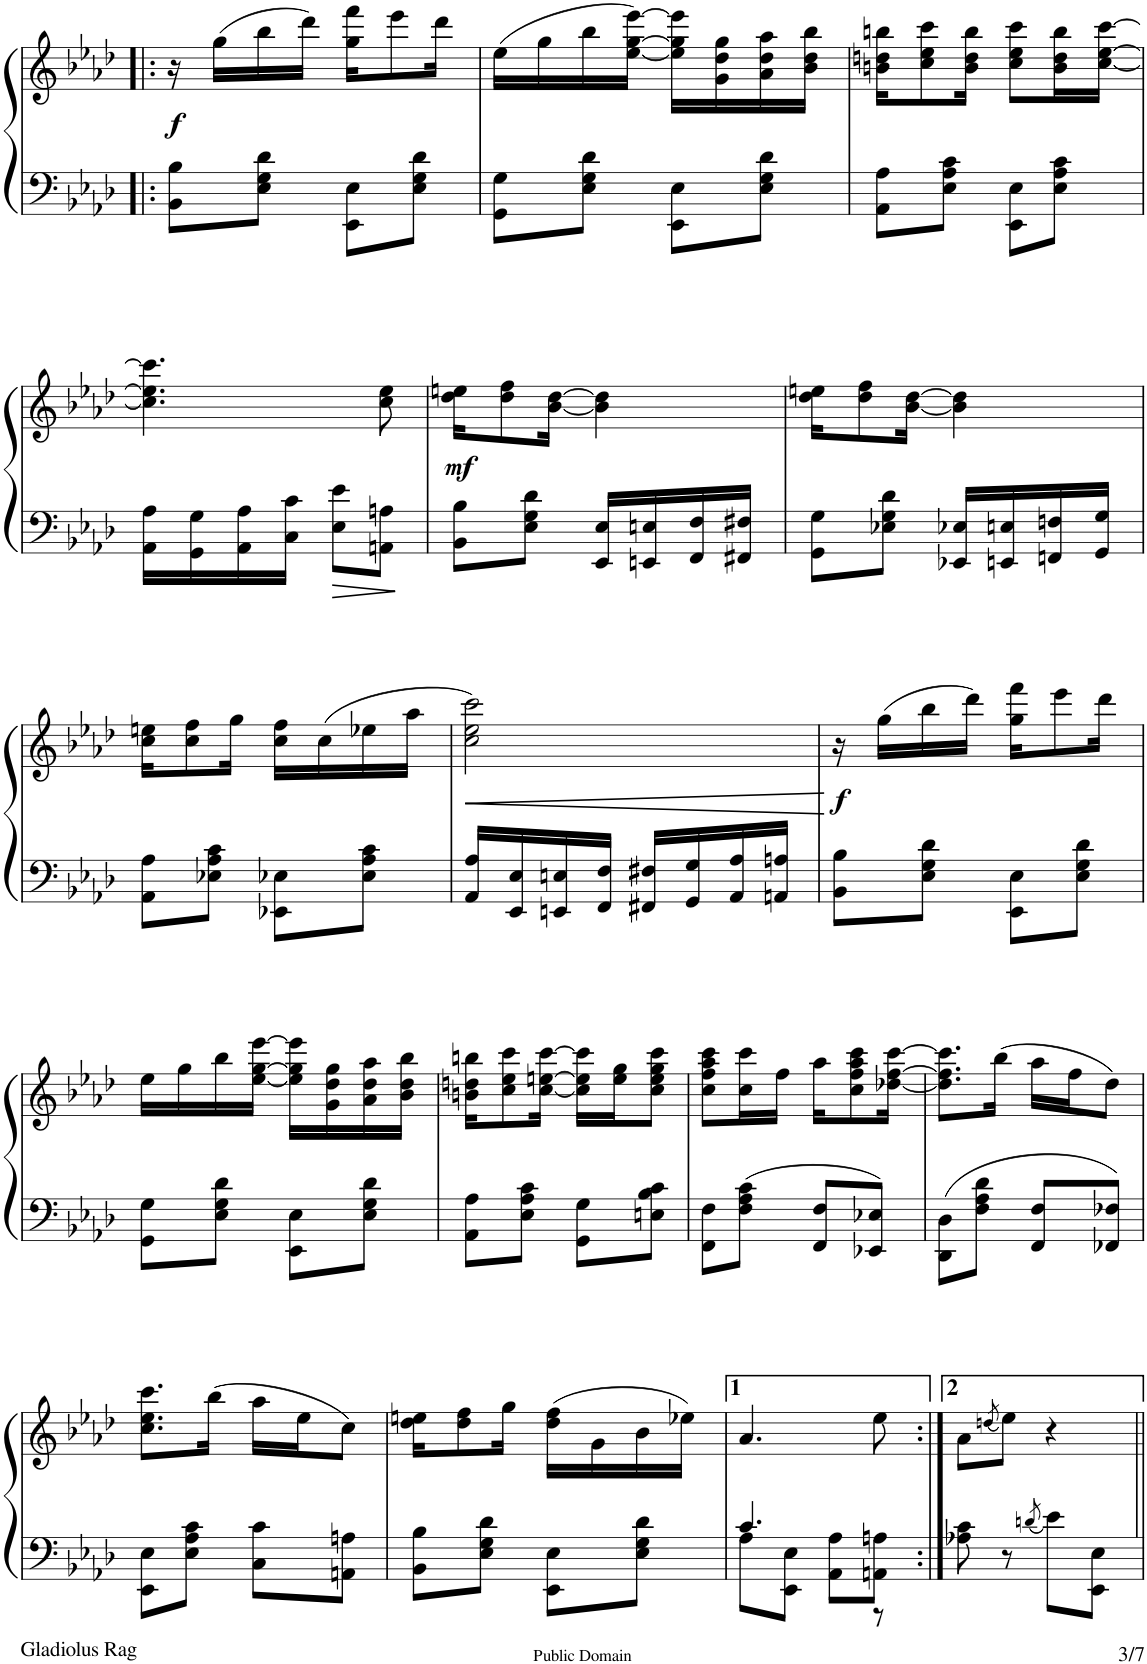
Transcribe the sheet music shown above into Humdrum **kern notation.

**kern	**kern	**dynam
*part1	*part1	*part1
*staff2	*staff1	*staff1/2
*I"Piano.	*	*
*I'Pno	*	*
!!LO:PB:g=z
*clefF4	*clefG2	*
*k[b-e-a-d-]	*k[b-e-a-d-]	*
*A-:	*A-:	*
*M2/4	*M2/4	*
=19!|:	=19!|:	=19!|:
!	!	!LO:DY:b
8BB-\ 8B-\L	16r	f
.	(16gg\LL	.
8E-\ 8G\ 8d-\J	16bb-\	.
.	16ddd-\JJ)	.
8EE-\ 8E-\L	16gg\ 16fff\KL	.
.	8eee-\	.
8E-\ 8G\ 8d-\J	.	.
.	16ddd-\Jk	.
=20	=20	=20
8GG\ 8G\L	(16ee-\LL	.
.	16gg\	.
8E-\ 8G\ 8d-\J	16bb-\	.
.	[16ee-\ [16gg\ [16eee-\JJ)	.
8EE-\ 8E-\L	16ee-\] 16gg\] 16eee-\]LL	.
.	16g\ 16dd-\ 16gg\	.
8E-\ 8G\ 8d-\J	16a-\ 16dd-\ 16aa-\	.
.	16b-\ 16dd-\ 16bb-\JJ	.
=21	=21	=21
8AA-\ 8A-\L	16bn\ 16ddn\ 16bbn\KL	.
.	8cc\ 8ee-\ 8ccc\	.
8E-\ 8A-\ 8c\J	.	.
.	16b\ 16dd\ 16bb\Jk	.
8EE-\ 8E-\L	8cc\ 8ee-\ 8ccc\L	.
8E-\ 8A-\ 8c\J	16b\ 16dd\ 16bb\L	.
.	[16cc\ [16ee-\ [16ccc\JJ	.
!!LO:LB:g=z
=22	=22	=22
16AA-\ 16A-\LL	4.cc\] 4.ee-\] 4.ccc\]	.
16GG\ 16G\	.	.
16AA-\ 16A-\	.	.
16C\ 16c\JJ	.	.
8E-\ 8e-\L	.	.
8AAn\ 8An\J	8cc\ 8ee-\	.
=23	=23	=23
!	!	!LO:DY:b
8BB-\ 8B-\L	16dd-\ 16een\KL	mf
.	8dd-\ 8ff\	.
8E-\ 8G\ 8d-\J	.	.
.	[16b-\ [16dd-\Jk	.
16EE-/ 16E-/LL	4b-\] 4dd-\]	.
16EEn/ 16En/	.	.
16FF/ 16F/	.	.
16FF#X/ 16F#X/JJ	.	.
=24	=24	=24
8GG\ 8G\L	16dd-\ 16een\KL	.
.	8dd-\ 8ff\	.
8E-X\ 8G\ 8d-\J	.	.
.	[16b-\ [16dd-\Jk	.
16EE-X/ 16E-X/LL	4b-\] 4dd-\]	.
16EEn/ 16En/	.	.
16FFn/ 16Fn/	.	.
16GG/ 16G/JJ	.	.
!!LO:LB:g=z
=25	=25	=25
8AA-\ 8A-\L	16cc\ 16een\KL	.
.	8cc\ 8ff\	.
8E-X\ 8A-\ 8c\J	.	.
.	16gg\Jk	.
8EE-X\ 8E-X\L	16cc\ 16ff\LL	.
.	(16cc\	.
8E-\ 8A-\ 8c\J	16ee-X\	.
.	16aa-\JJ	.
=26	=26	=26
!	!	!LO:HP:b
16AA-/ 16A-/LL	2cc\ 2ee-\ 2ccc\)	<
16EE-/ 16E-/	.	.
16EEn/ 16En/	.	.
16FF/ 16F/JJ	.	.
16FF#X/ 16F#X/LL	.	.
16GG/ 16G/	.	.
16AA-/ 16A-/	.	.
16AAn/ 16An/JJ	.	.
.	.	[
=27	=27	=27
!	!	!LO:DY:b
8BB-\ 8B-\L	16r	f
.	(16gg\LL	.
8E-\ 8G\ 8d-\J	16bb-\	.
.	16ddd-\JJ)	.
8EE-\ 8E-\L	16gg\ 16fff\KL	.
.	8eee-\	.
8E-\ 8G\ 8d-\J	.	.
.	16ddd-\Jk	.
!!LO:LB:g=z
=28	=28	=28
8GG\ 8G\L	16ee-\LL	.
.	16gg\	.
8E-\ 8G\ 8d-\J	16bb-\	.
.	[16ee-\ [16gg\ [16eee-\JJ	.
8EE-\ 8E-\L	16ee-\] 16gg\] 16eee-\]LL	.
.	16g\ 16dd-\ 16gg\	.
8E-\ 8G\ 8d-\J	16a-\ 16dd-\ 16aa-\	.
.	16b-\ 16dd-\ 16bb-\JJ	.
=29	=29	=29
8AA-\ 8A-\L	16bn\ 16ddn\ 16bbn\KL	.
.	8cc\ 8ee-\ 8ccc\	.
8E-\ 8A-\ 8c\J	.	.
.	[16cc\ [16een\ [16ccc\Jk	.
8GG\ 8G\L	16cc\] 16ee\] 16ccc\]LL	.
.	16ee\ 16gg\J	.
8En\ 8B-\ 8c\J	8cc\ 8ee\ 8gg\ 8ccc\J	.
=30	=30	=30
8FF\ 8F\L	8cc\ 8ff\ 8aa-\ 8ccc\L	.
8F\ 8A-\ 8c\J	16cc\ 16ccc\L	.
.	16ff\JJ	.
8FF/ 8F/L	16aa-\KL	.
.	8cc\ 8ff\ 8aa-\ 8ccc\	.
8EE-X/ 8E-X/J	.	.
.	[16dd-X\ [16ff\ [16ccc\Jk	.
=31	=31	=31
8DD-\ 8D-\L	8.dd-\] 8.ff\] 8.ccc\]L	.
8F\ 8A-\ 8d-\J	.	.
.	(16bb-\Jk	.
8FF/ 8F/L	16aa-\LL	.
.	16ff\J	.
8FF-X/ 8F-X/J	8dd-\J)	.
!!LO:LB:g=z
=32	=32	=32
8EE-\ 8E-\L	8.cc\ 8.ee-\ 8.ccc\L	.
8E-\ 8A-\ 8c\J	.	.
.	(16bb-\Jk	.
8C\ 8c\L	16aa-\LL	.
.	16ee-\J	.
8AAn\ 8An\J	8cc\J)	.
=33	=33	=33
8BB-\ 8B-\L	16dd-\ 16een\KL	.
.	8dd-\ 8ff\	.
8E-\ 8G\ 8d-\J	.	.
.	16gg\Jk	.
8EE-\ 8E-\L	(16dd-\ 16ff\LL	.
.	16g\	.
8E-\ 8G\ 8d-\J	16b-\	.
.	16ee-X\JJ)	.
=34	=34	=34
*^	*	*
8A-\L	4.c/	4.a-/	.
8EE-\ 8E-\J	.	.	.
8AA-\ 8A-\L	.	.	.
8AAn\ 8An\J	8r	8ee-\	.
*v	*v	*	*
=35:|!	=35:|!	=35:|!
8A-X\ 8c\	8a-\L	.
.	(8qddn/	.
8r	8ee-\J)	.
8qdn/	.	.
8e-\L	4r	.
8EE-\ 8E-\J	.	.
=||	=||	=||
*-	*-	*-
